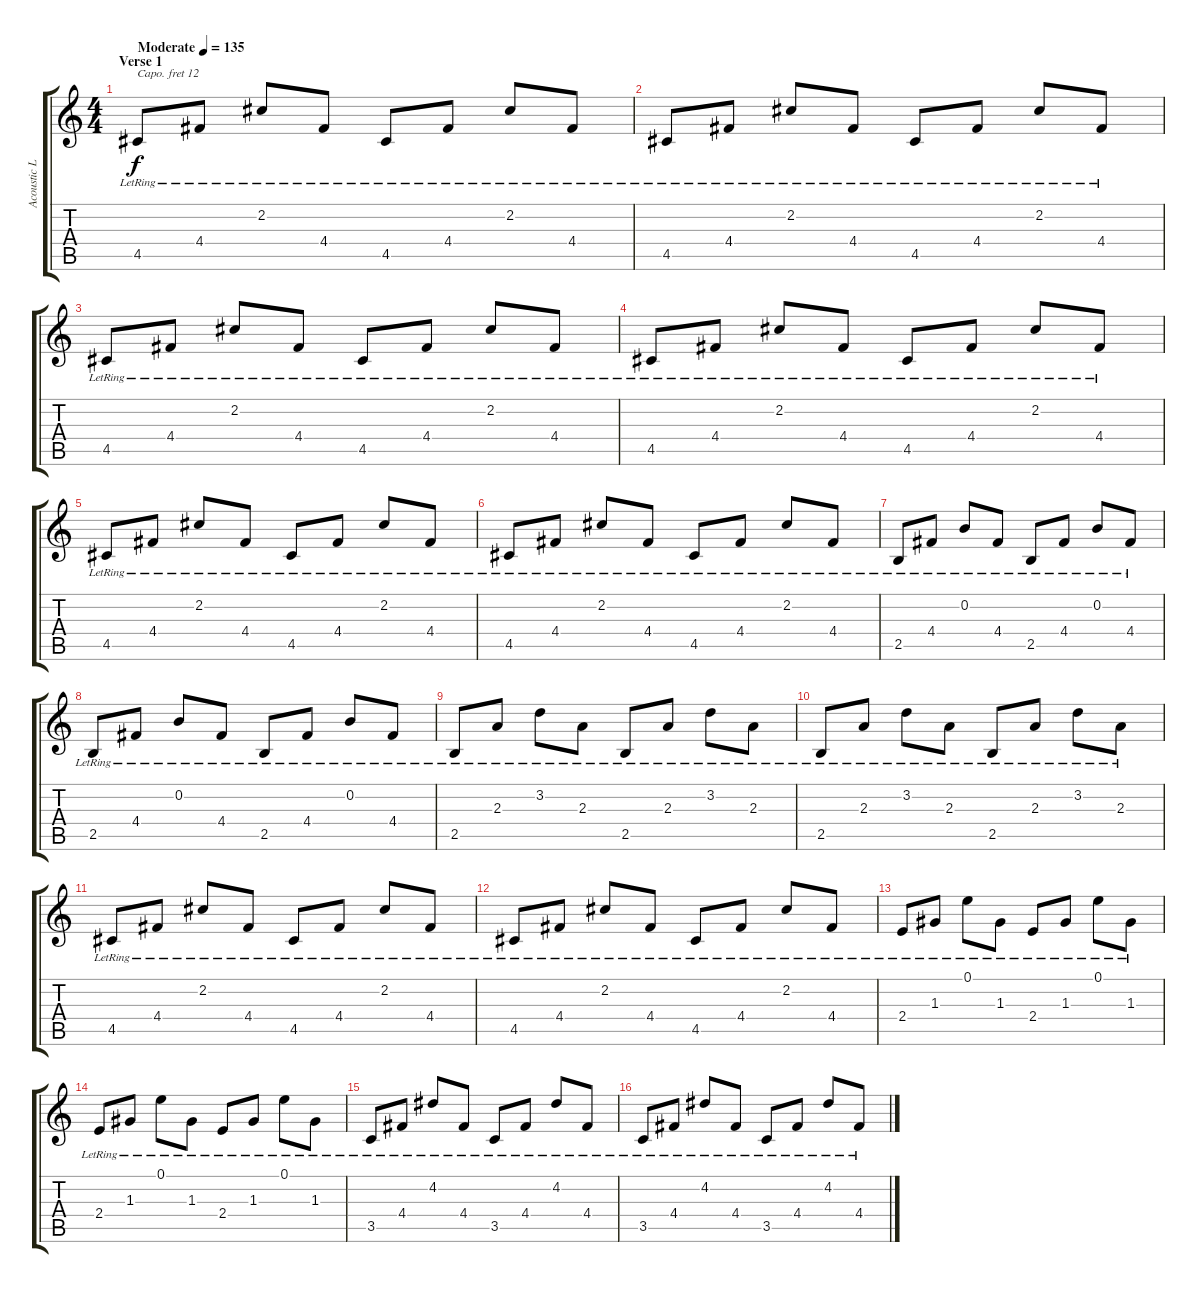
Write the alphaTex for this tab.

\track ("Acoustic Lead" "Acoustic L") {instrument acousticgrandpiano}
\staff {score tabs}
\capo 12
\tuning (E4 B3 G3 D3 A2 E2) {hide}
\ts (4 4)
\section ("" "Verse 1")
\tempo (135 "Moderate")
\clef g2
\ks c
4.5{lr}.8{dy f instrument acousticgrandpiano} 4.4{lr}.8 2.2{lr}.8 4.4{lr}.8 4.5{lr}.8 4.4{lr}.8 2.2{lr}.8 4.4{lr}.8 |
4.5{lr}.8 4.4{lr}.8 2.2{lr}.8 4.4{lr}.8 4.5{lr}.8 4.4{lr}.8 2.2{lr}.8 4.4{lr}.8 |
4.5{lr}.8 4.4{lr}.8 2.2{lr}.8 4.4{lr}.8 4.5{lr}.8 4.4{lr}.8 2.2{lr}.8 4.4{lr}.8 |
4.5{lr}.8 4.4{lr}.8 2.2{lr}.8 4.4{lr}.8 4.5{lr}.8 4.4{lr}.8 2.2{lr}.8 4.4{lr}.8 |
4.5{lr}.8 4.4{lr}.8 2.2{lr}.8 4.4{lr}.8 4.5{lr}.8 4.4{lr}.8 2.2{lr}.8 4.4{lr}.8 |
4.5{lr}.8 4.4{lr}.8 2.2{lr}.8 4.4{lr}.8 4.5{lr}.8 4.4{lr}.8 2.2{lr}.8 4.4{lr}.8 |
2.5{lr}.8 4.4{lr}.8 0.2{lr}.8 4.4{lr}.8 2.5{lr}.8 4.4{lr}.8 0.2{lr}.8 4.4{lr}.8 |
2.5{lr}.8 4.4{lr}.8 0.2{lr}.8 4.4{lr}.8 2.5{lr}.8 4.4{lr}.8 0.2{lr}.8 4.4{lr}.8 |
2.5{lr}.8 2.3{lr}.8 3.2{lr}.8 2.3{lr}.8 2.5{lr}.8 2.3{lr}.8 3.2{lr}.8 2.3{lr}.8 |
2.5{lr}.8 2.3{lr}.8 3.2{lr}.8 2.3{lr}.8 2.5{lr}.8 2.3{lr}.8 3.2{lr}.8 2.3{lr}.8 |
4.5{lr}.8 4.4{lr}.8 2.2{lr}.8 4.4{lr}.8 4.5{lr}.8 4.4{lr}.8 2.2{lr}.8 4.4{lr}.8 |
4.5{lr}.8 4.4{lr}.8 2.2{lr}.8 4.4{lr}.8 4.5{lr}.8 4.4{lr}.8 2.2{lr}.8 4.4{lr}.8 |
2.4{lr}.8 1.3{lr}.8 0.1{lr}.8 1.3{lr}.8 2.4{lr}.8 1.3{lr}.8 0.1{lr}.8 1.3{lr}.8 |
2.4{lr}.8 1.3{lr}.8 0.1{lr}.8 1.3{lr}.8 2.4{lr}.8 1.3{lr}.8 0.1{lr}.8 1.3{lr}.8 |
3.5{lr}.8 4.4{lr}.8 4.2{lr}.8 4.4{lr}.8 3.5{lr}.8 4.4{lr}.8 4.2{lr}.8 4.4{lr}.8 |
3.5{lr}.8 4.4{lr}.8 4.2{lr}.8 4.4{lr}.8 3.5{lr}.8 4.4{lr}.8 4.2{lr}.8 4.4{lr}.8
